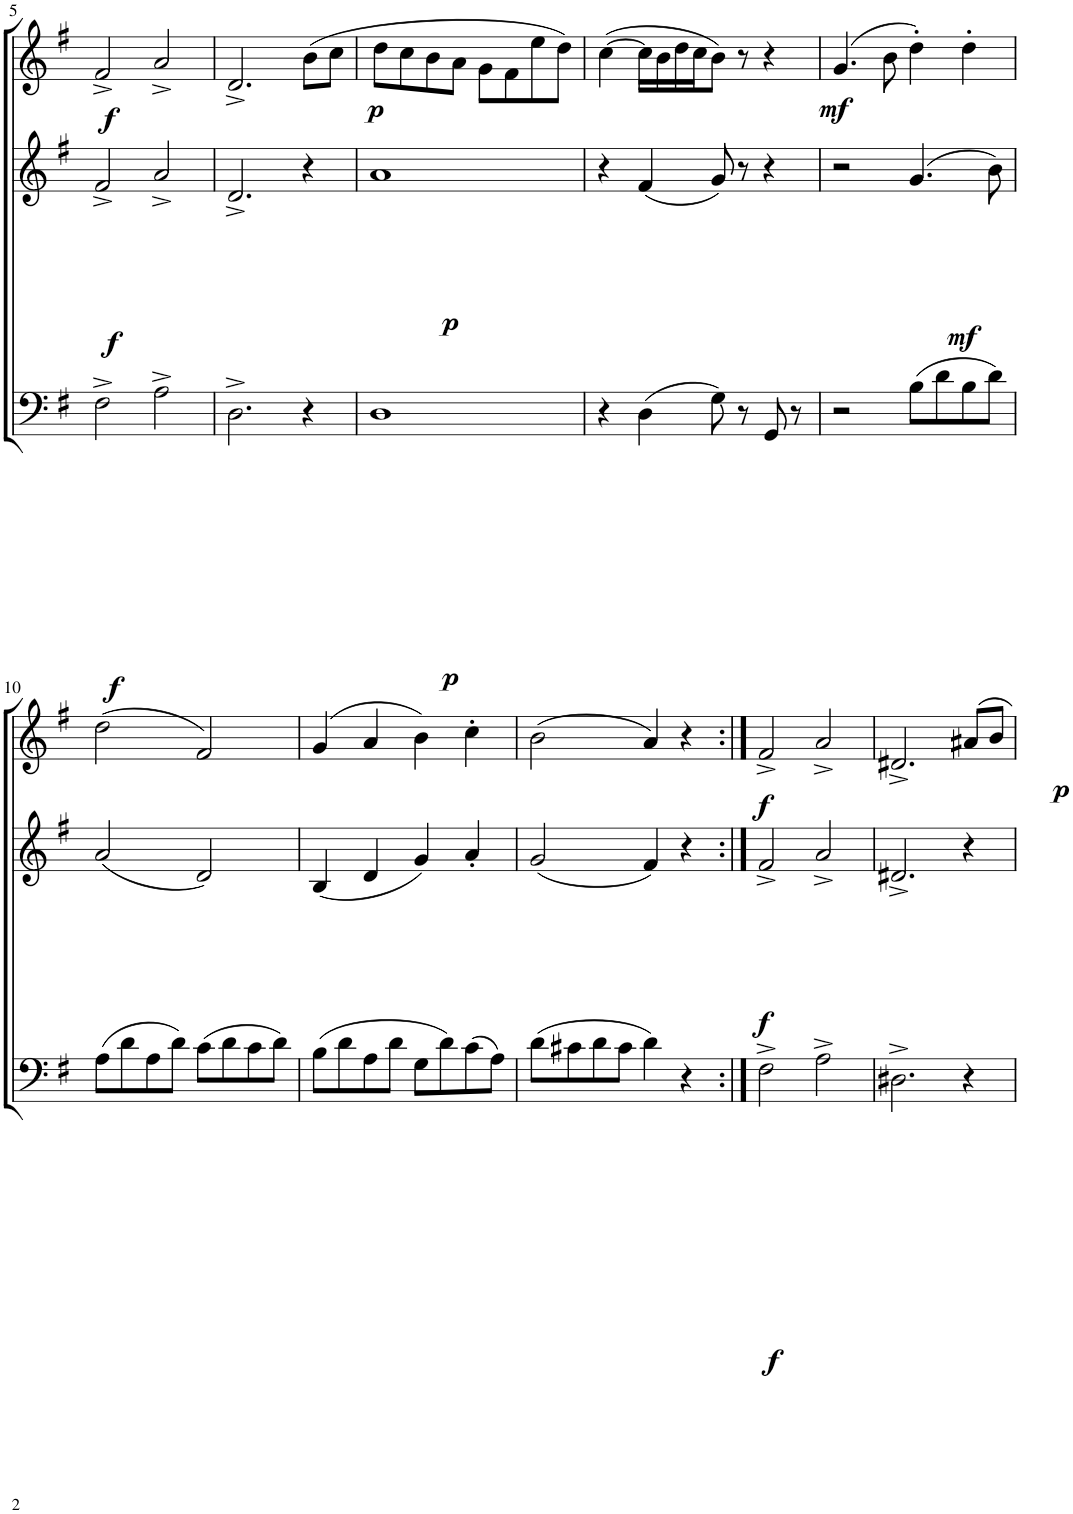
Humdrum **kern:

**kern	**dynam	**kern	**dynam	**kern	**dynam
*part3	*part3	*part2	*part2	*part1	*part1
*staff3	*staff3	*staff2	*staff2	*staff1	*staff1
*I"Fagott	*	*I"Horn in F	*	*I"Violine	*
*	*	*I'Hn	*	*I'Vln	*
!!LO:PB:g=z
*clefF4	*	*clefG2	*	*clefG2	*
*	*	*Trd4c7	*	*	*
*k[f#]	*	*k[f#]	*	*k[f#]	*
*M4/4	*	*M4/4	*	*M4/4	*
*met(c|)	*	*met(c|)	*	*met(c|)	*
=5	=5	=5	=5	=5	=5
!	!LO:DY:b	!	!LO:DY:b	!	!LO:DY:b
2F#^\	f	2f#^/	f	2f#^/	f
2A^\	.	2a^/	.	2a^/	.
=6	=6	=6	=6	=6	=6
2.D^\	.	2.d^/	.	2.d^/	.
!	!	!	!	!	!LO:DY:b
4r	.	4r	.	(8b\L	p
.	.	.	.	8cc\J	.
=7	=7	=7	=7	=7	=7
!	!LO:DY:b	!	!LO:DY:b	!	!
1D	p	1a	p	8dd\L	.
.	.	.	.	8cc\	.
.	.	.	.	8b\	.
.	.	.	.	8a\J	.
.	.	.	.	8g\L	.
.	.	.	.	8f#\	.
.	.	.	.	8ee\	.
.	.	.	.	(8dd\J)	.
=8	=8	=8	=8	=8	=8
4r	.	4r	.	([4cc\)	.
(4D\	.	(4f#/	.	16cc\LL]	.
.	.	.	.	16b\	.
.	.	.	.	16dd\	.
.	.	.	.	16cc\J	.
8G\)	.	8g/)	.	(8b\J)	.
8r	.	8r	.	8r	.
8GG/	.	4r	.	4r	.
8r	.	.	.	.	.
=9	=9	=9	=9	=9	=9
!	!	!	!	!	!LO:DY:b
2r	.	2r	.	(4.g/)	mf
.	.	.	.	8b\	.
!	!	!	!LO:DY:b	!	!
(8B\L	.	(4.g/	mf	4dd'\)	.
8d\	.	.	.	.	.
8B\	.	.	.	4dd'\	.
8d\J)	.	8b\)	.	.	.
!!LO:LB:g=z
=10	=10	=10	=10	=10	=10
(8A\L	.	(2a/	.	(2dd\	.
8d\	.	.	.	.	.
8A\	.	.	.	.	.
8d\J)	.	.	.	.	.
(8c\L	.	2d/)	.	2f#/)	.
8d\	.	.	.	.	.
8c\	.	.	.	.	.
8d\J)	.	.	.	.	.
=11	=11	=11	=11	=11	=11
(8B\L	.	(4B/	.	(4g/	.
8d\	.	.	.	.	.
8A\	.	4d/	.	4a/	.
8d\J	.	.	.	.	.
8G\L	.	4g/)	.	4b\)	.
8d\)	.	.	.	.	.
(8c\	.	4a'/	.	4cc'\	.
8A\J)	.	.	.	.	.
=12	=12	=12	=12	=12	=12
(8d\L	.	(2g/	.	(2b\	.
8c#X\	.	.	.	.	.
8d\	.	.	.	.	.
8c#\J	.	.	.	.	.
4d\)	.	4f#/)	.	4a/)	.
4r	.	4r	.	4r	.
=13:|!	=13:|!	=13:|!	=13:|!	=13:|!	=13:|!
!	!LO:DY:b	!	!LO:DY:b	!	!LO:DY:b
2F#^\	f	2f#^/	f	2f#^/	f
2A^\	.	2a^/	.	2a^/	.
=14	=14	=14	=14	=14	=14
2.D#X^\	.	2.d#X^/	.	2.d#X^/	.
!	!	!	!	!	!LO:DY:b
4r	.	4r	.	8a#X/L	p
.	.	.	.	8b/J	.
=	=	=	=	=	=
*-	*-	*-	*-	*-	*-
